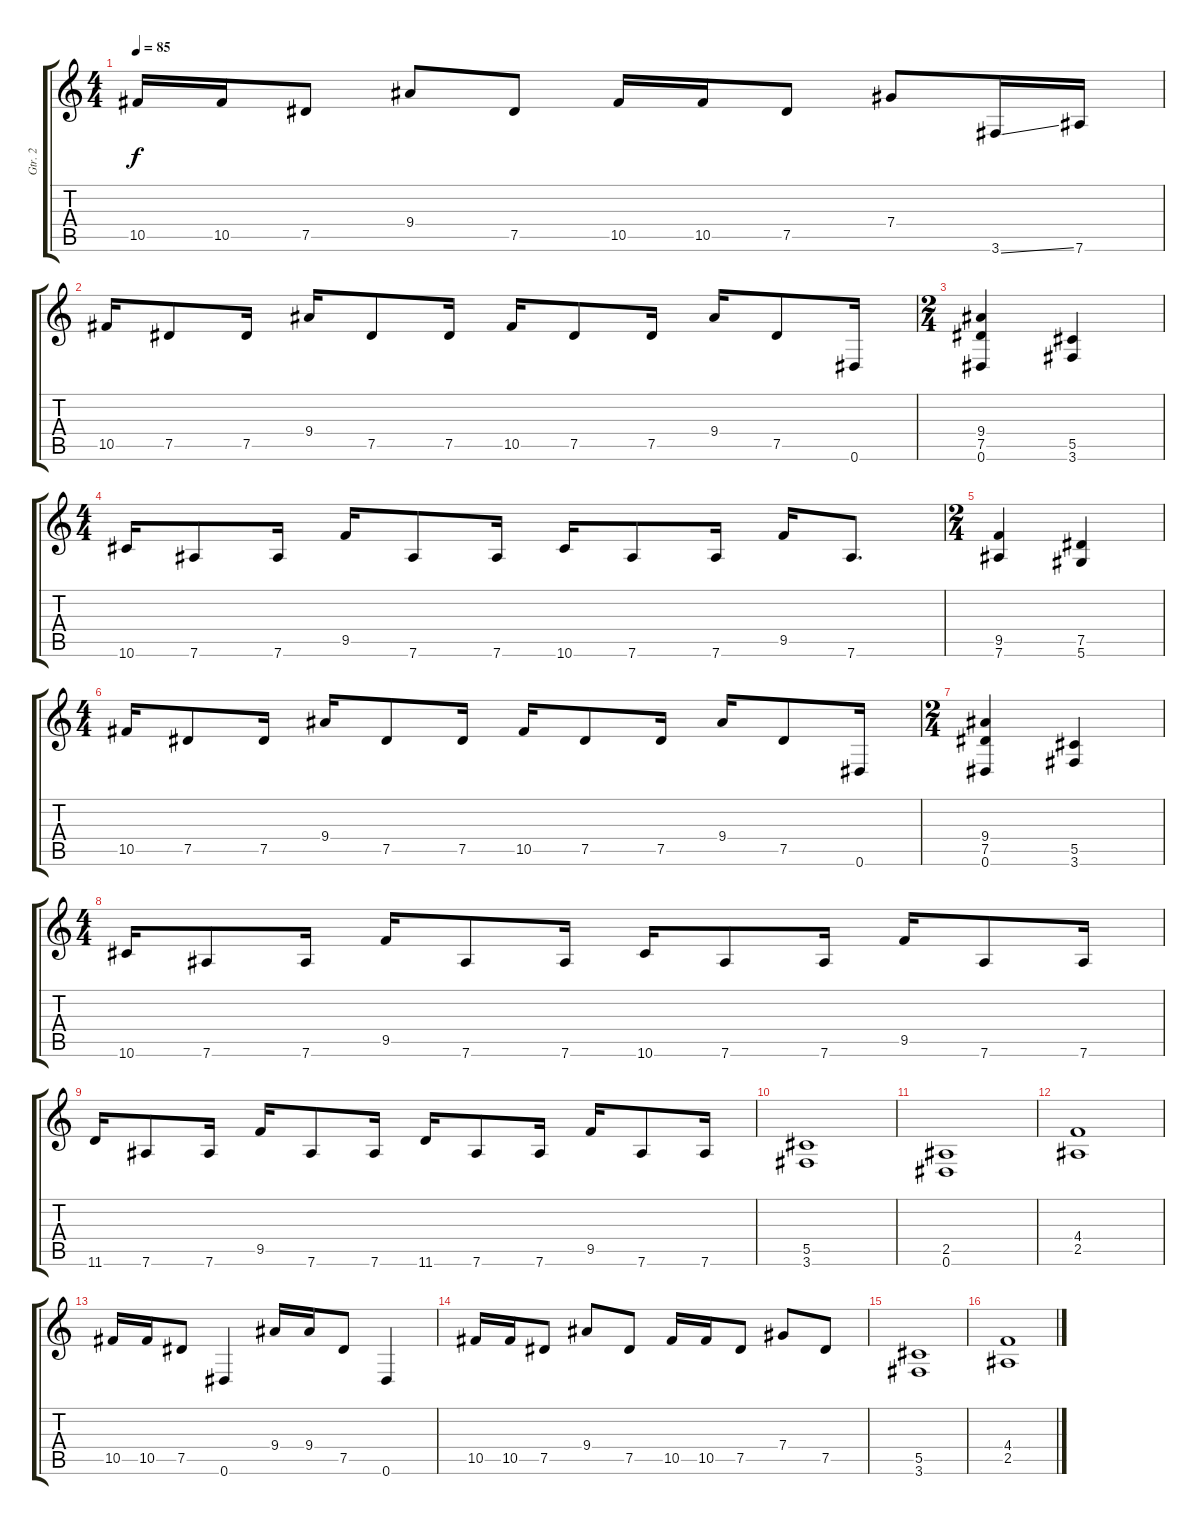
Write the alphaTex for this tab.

\track ("Gtr. 2" "Gtr. 2") {instrument distortionguitar}
\staff {score tabs}
\tuning (Eb4 Bb3 Gb3 Db3 Ab2 Eb2) {hide}
\ts (4 4)
\tempo 85
\clef g2
\ks c
10.5.16{dy f} 10.5.16 7.5.8 9.4.8 7.5.8 10.5.16 10.5.16 7.5.8 7.4.8 3.6{ss}.16 7.6.16 |
10.5.16 7.5.8 7.5.16 9.4.16 7.5.8 7.5.16 10.5.16 7.5.8 7.5.16 9.4.16 7.5.8 0.6.16 |
\ts (2 4)
(9.4 7.5 0.6).4 (5.5 3.6).4 |
\ts (4 4)
10.6.16 7.6.8 7.6.16 9.5.16 7.6.8 7.6.16 10.6.16 7.6.8 7.6.16 9.5.16 7.6.8{d} |
\ts (2 4)
(9.5 7.6).4 (7.5 5.6).4 |
\ts (4 4)
10.5.16 7.5.8 7.5.16 9.4.16 7.5.8 7.5.16 10.5.16 7.5.8 7.5.16 9.4.16 7.5.8 0.6.16 |
\ts (2 4)
(9.4 7.5 0.6).4 (5.5 3.6).4 |
\ts (4 4)
10.6.16 7.6.8 7.6.16 9.5.16 7.6.8 7.6.16 10.6.16 7.6.8 7.6.16 9.5.16 7.6.8 7.6.16 |
11.6.16 7.6.8 7.6.16 9.5.16 7.6.8 7.6.16 11.6.16 7.6.8 7.6.16 9.5.16 7.6.8 7.6.16 |
(5.5 3.6).1 |
(2.5 0.6).1 |
(4.4 2.5).1 |
10.5.16 10.5.16 7.5.8 0.6.4 9.4.16 9.4.16 7.5.8 0.6.4 |
10.5.16 10.5.16 7.5.8 9.4.8 7.5.8 10.5.16 10.5.16 7.5.8 7.4.8 7.5.8 |
(5.5 3.6).1 |
(4.4 2.5).1
